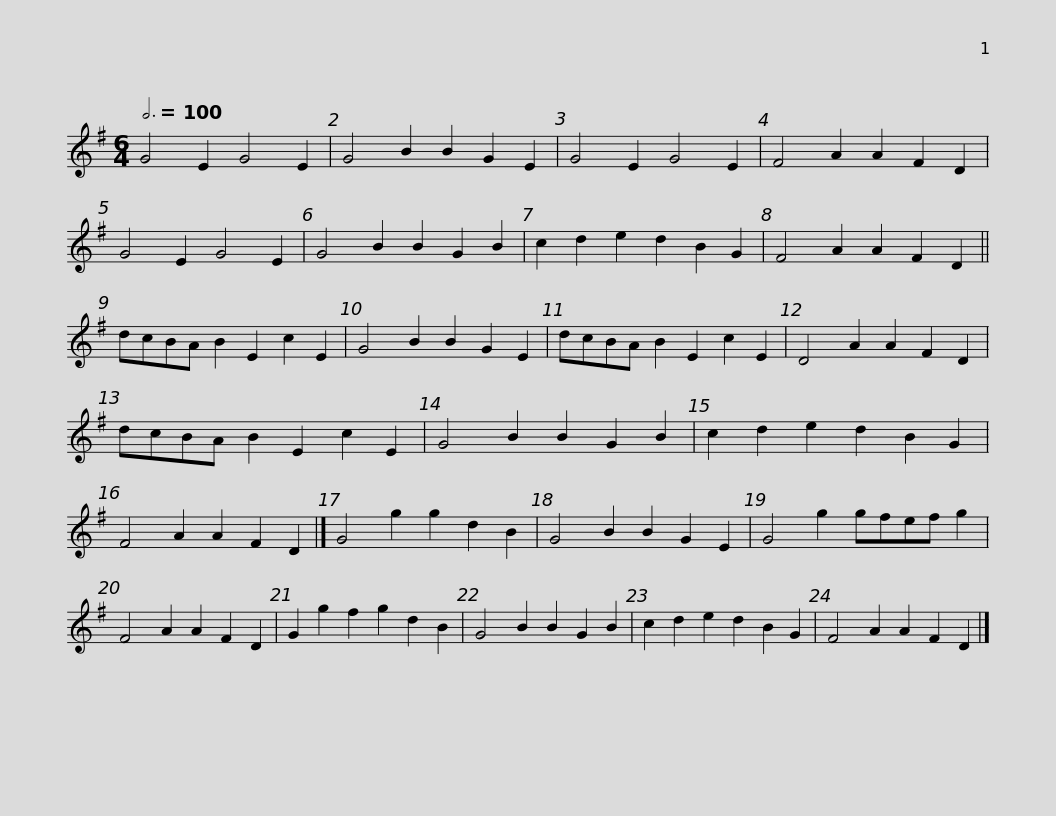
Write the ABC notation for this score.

X:1
L:1/8
Q:3/4=100
M:6/4
I:linebreak $
K:Emin
V:1 treble
V:1
 G4 E2 G4 E2 | G4 B2 B2 G2 E2 | G4 E2 G4 E2 | F4 A2 A2 F2 D2 | G4 E2 G4 E2 | %5
 G4 B2 B2 G2 B2 | c2 d2 e2 d2 B2 G2 | F4 A2 A2 F2 D2 ||$ dcBA B2 E2 c2 E2 | G4 B2 B2 G2 E2 | %10
 dcBA B2 E2 c2 E2 | D4 A2 A2 F2 D2 | dcBA B2 E2 c2 E2 | G4 B2 B2 G2 B2 |$ c2 d2 e2 d2 B2 G2 | %15
 F4 A2 A2 F2 D2 |] G4 g2 g2 d2 B2 | G4 B2 B2 G2 E2 | G4 g2 gfef g2 | F4 A2 A2 F2 D2 | %20
 G2 g2 f2 g2 d2 B2 |$ G4 B2 B2 G2 B2 | c2 d2 e2 d2 B2 G2 | F4 A2 A2 F2 D2 |] %24
